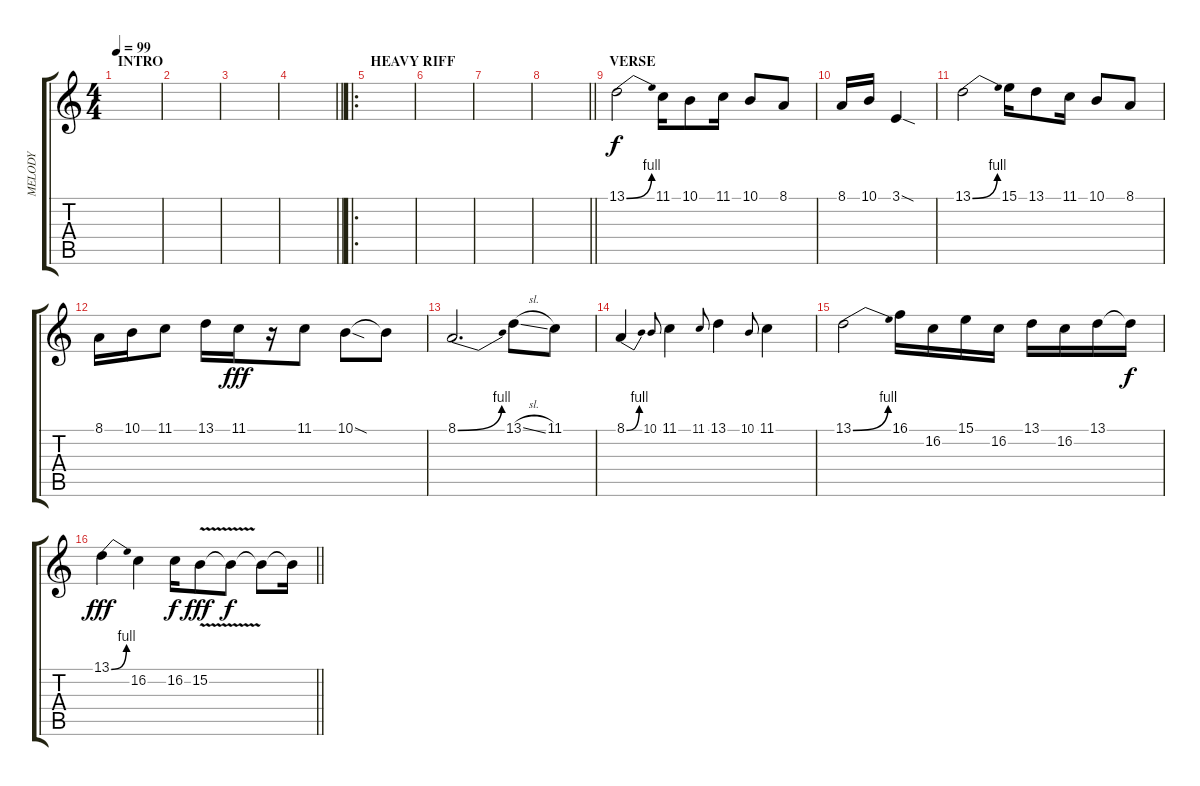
\track ("MELODY" "MELODY") {instrument lead2sawtooth}
\staff {score tabs}
\tuning (Db4 Ab3 E3 B2 Gb2 Db2) {hide}
\ts (4 4)
\section ("" "INTRO")
\tempo 99
\clef g2
\ks c
|
|
|
\barLineRight lightlight
|
\ro
\section ("" "HEAVY RIFF")
|
|
|
\barLineRight lightlight
|
\section ("" "VERSE")
13.1{be (bend 0 0 60 4)}.2 11.1.16 10.1.8 11.1.16 10.1.8 8.1.8 |
8.1.16 10.1.16 3.1{sod}.4 |
13.1{be (bend 0 0 60 4)}.2 15.1.16 13.1.8 11.1.16 10.1.8 8.1.8 |
8.1.16 10.1.16 11.1.8 13.1.16{dy f} 11.1.16{dy fff} r.16 11.1.8 10.1{sod}.8 10.1{t}.8 |
8.1{be (bend 0 0 60 4)}.2{d} 13.1{sl}.8 11.1.8 |
8.1{be (bend 0 0 60 4)}.4 10.1.8{gr onbeat} 11.1.4 11.1.8{gr onbeat} 13.1.4 10.1.8{gr onbeat} 11.1.4 |
13.1{be (bend 0 0 60 4)}.2 16.1.16 16.2.16 15.1.16 16.2.16 13.1.16 16.2.16 13.1.16 13.1{t}.16{dy f} |
\barLineRight lightlight
13.1{be (bend 0 0 60 4)}.4{dy fff} 16.2.4 16.2.16{dy f} 15.2{v}.8{dy fff} 15.2{t}.8{dy f} 15.2{t}.8 15.2{t}.16
